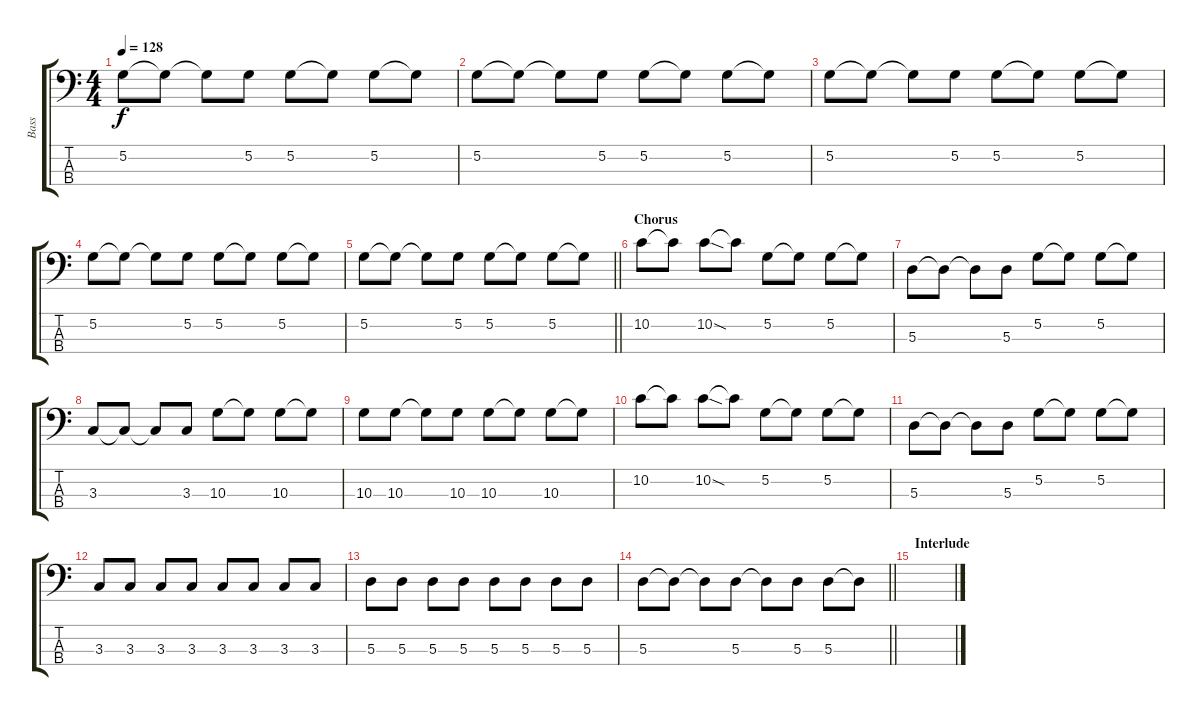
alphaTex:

\track ("Bass" "Bass") {instrument electricbassfinger}
\staff {score tabs}
\tuning (G2 D2 A1 E1) {hide}
\ts (4 4)
\tempo 128
\clef f4
\ks c
5.2.8{dy f} 5.2{t}.8 5.2{t}.8 5.2.8 5.2.8 5.2{t}.8 5.2.8 5.2{t}.8 |
5.2.8 5.2{t}.8 5.2{t}.8 5.2.8 5.2.8 5.2{t}.8 5.2.8 5.2{t}.8 |
5.2.8 5.2{t}.8 5.2{t}.8 5.2.8 5.2.8 5.2{t}.8 5.2.8 5.2{t}.8 |
5.2.8 5.2{t}.8 5.2{t}.8 5.2.8 5.2.8 5.2{t}.8 5.2.8 5.2{t}.8 |
\barLineRight lightlight
5.2.8 5.2{t}.8 5.2{t}.8 5.2.8 5.2.8 5.2{t}.8 5.2.8 5.2{t}.8 |
\section ("" "Chorus")
10.2.8 10.2{t}.8 10.2{sod}.8 10.2{t}.8 5.2.8 5.2{t}.8 5.2.8 5.2{t}.8 |
5.3.8 5.3{t}.8 5.3{t}.8 5.3.8 5.2.8 5.2{t}.8 5.2.8 5.2{t}.8 |
3.3.8 3.3{t}.8 3.3{t}.8 3.3.8 10.3.8 10.3{t}.8 10.3.8 10.3{t}.8 |
10.3.8 10.3.8 10.3{t}.8 10.3.8 10.3.8 10.3{t}.8 10.3.8 10.3{t}.8 |
10.2.8 10.2{t}.8 10.2{sod}.8 10.2{t}.8 5.2.8 5.2{t}.8 5.2.8 5.2{t}.8 |
5.3.8 5.3{t}.8 5.3{t}.8 5.3.8 5.2.8 5.2{t}.8 5.2.8 5.2{t}.8 |
3.3.8 3.3.8 3.3.8 3.3.8 3.3.8 3.3.8 3.3.8 3.3.8 |
5.3.8 5.3.8 5.3.8 5.3.8 5.3.8 5.3.8 5.3.8 5.3.8 |
\barLineRight lightlight
5.3.8 5.3{t}.8 5.3{t}.8 5.3.8 5.3{t}.8 5.3.8 5.3.8 5.3{t}.8 |
\section ("" "Interlude")
